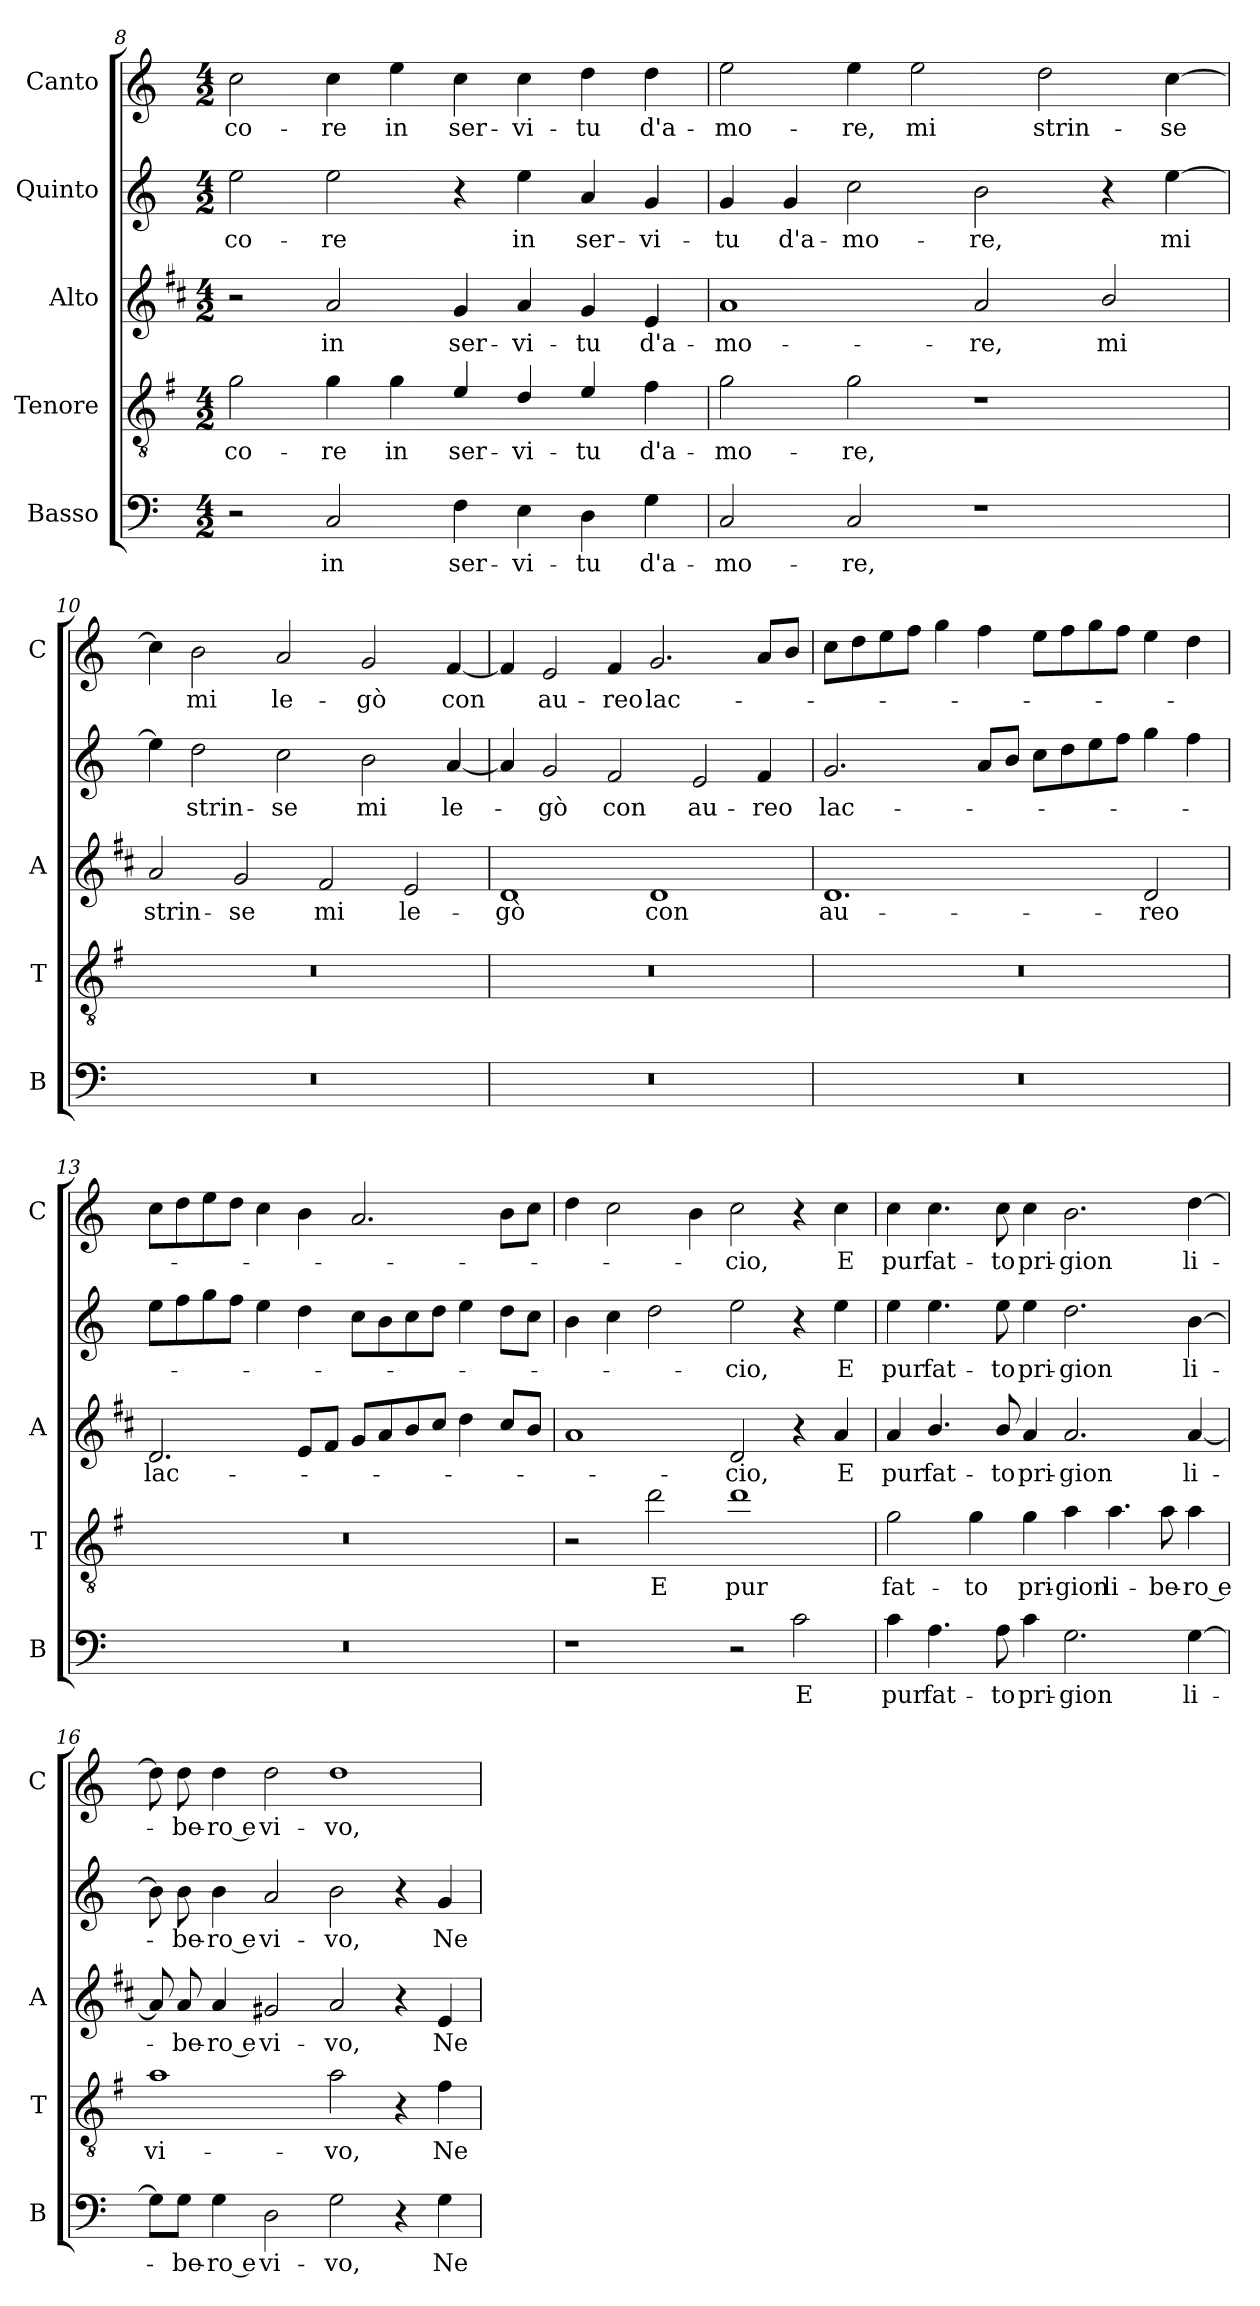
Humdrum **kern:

**kern	**text	**kern	**text	**kern	**text	**kern	**text	**kern	**text
*part5	*part5	*part4	*part4	*part3	*part3	*part2	*part2	*part1	*part1
*staff5	*staff5	*staff4	*staff4	*staff3	*staff3	*staff2	*staff2	*staff1	*staff1
*I"Basso	*	*I"Tenore	*	*I"Alto	*	*I"Quinto	*	*I"Canto	*
*I'B	*	*I'T	*	*I'A	*	*	*	*I'C	*
*clefF4	*	*clefGv2	*	*clefG2	*	*clefG2	*	*clefG2	*
*	*	*ITrd4c7	*	*ITrd1c2	*	*	*	*	*
*k[]	*	*k[]	*	*k[]	*	*k[]	*	*k[]	*
*C:	*	*C:	*	*C:	*	*C:	*	*C:	*
*M4/2	*	*M4/2	*	*M4/2	*	*M4/2	*	*M4/2	*
=8	=8	=8	=8	=8	=8	=8	=8	=8	=8
!	!	!	!LO:LY:b	!	!	!	!LO:LY:b	!	!LO:LY:b
2r	.	2c\	co-	2r	.	2ee\	co-	2cc\	co-
!	!LO:LY:b	!	!LO:LY:b	!	!LO:LY:b	!	!LO:LY:b	!	!LO:LY:b
2C/	in	4c\	-re	2g/	in	2ee\	-re	4cc\	-re
!	!	!	!LO:LY:b	!	!	!	!	!	!LO:LY:b
.	.	4c\	in	.	.	.	.	4ee\	in
!	!LO:LY:b	!	!LO:LY:b	!	!LO:LY:b	!	!	!	!LO:LY:b
4F\	ser-	4A/	ser-	4f/	ser-	4r	.	4cc\	ser-
!	!LO:LY:b	!	!LO:LY:b	!	!LO:LY:b	!	!LO:LY:b	!	!LO:LY:b
4E\	-vi-	4G/	-vi-	4g/	-vi-	4ee\	in	4cc\	-vi-
!	!LO:LY:b	!	!LO:LY:b	!	!LO:LY:b	!	!LO:LY:b	!	!LO:LY:b
4D\	-tu	4A/	-tu	4f/	-tu	4a/	ser-	4dd\	-tu
!	!LO:LY:b	!	!LO:LY:b	!	!LO:LY:b	!	!LO:LY:b	!	!LO:LY:b
4G\	d'a-	4B\	d'a-	4d/	d'a-	4g/	-vi-	4dd\	d'a-
=9	=9	=9	=9	=9	=9	=9	=9	=9	=9
!	!LO:LY:b	!	!LO:LY:b	!	!LO:LY:b	!	!LO:LY:b	!	!LO:LY:b
2C/	-mo-	2c\	-mo-	1g	-mo-	4g/	-tu	2ee\	-mo-
!	!	!	!	!	!	!	!LO:LY:b	!	!
.	.	.	.	.	.	4g/	d'a-	.	.
!	!LO:LY:b	!	!LO:LY:b	!	!	!	!LO:LY:b	!	!LO:LY:b
2C/	-re,	2c\	-re,	.	.	2cc\	-mo-	4ee\	-re,
!	!	!	!	!	!	!	!	!	!LO:LY:b
.	.	.	.	.	.	.	.	2ee\	mi
!	!	!	!	!	!LO:LY:b	!	!LO:LY:b	!	!
1r	.	1r	.	2g/	-re,	2b\	-re,	.	.
!	!	!	!	!	!	!	!	!	!LO:LY:b
.	.	.	.	.	.	.	.	2dd\	strin-
!	!	!	!	!	!LO:LY:b	!	!	!	!
.	.	.	.	2a/	mi	4r	.	.	.
!	!	!	!	!	!	!	!LO:LY:b	!	!LO:LY:b
.	.	.	.	.	.	[4ee\	mi	[4cc\	-se
=10	=10	=10	=10	=10	=10	=10	=10	=10	=10
!	!	!	!	!	!LO:LY:b	!	!	!	!
0r	.	0r	.	2g/	strin-	4ee\]	.	4cc\]	.
!	!	!	!	!	!	!	!LO:LY:b	!	!LO:LY:b
.	.	.	.	.	.	2dd\	strin-	2b\	mi
!	!	!	!	!	!LO:LY:b	!	!	!	!
.	.	.	.	2f/	-se	.	.	.	.
!	!	!	!	!	!	!	!LO:LY:b	!	!LO:LY:b
.	.	.	.	.	.	2cc\	-se	2a/	le-
!	!	!	!	!	!LO:LY:b	!	!	!	!
.	.	.	.	2e/	mi	.	.	.	.
!	!	!	!	!	!	!	!LO:LY:b	!	!LO:LY:b
.	.	.	.	.	.	2b\	mi	2g/	-gò
!	!	!	!	!	!LO:LY:b	!	!	!	!
.	.	.	.	2d/	le-	.	.	.	.
!	!	!	!	!	!	!	!LO:LY:b	!	!LO:LY:b
.	.	.	.	.	.	[4a/	le-	[4f/	con
!!LO:LB:g=z
=11	=11	=11	=11	=11	=11	=11	=11	=11	=11
!	!	!	!	!	!LO:LY:b	!	!	!	!
0r	.	0r	.	1c	-gò	4a/]	.	4f/]	.
!	!	!	!	!	!	!	!LO:LY:b	!	!LO:LY:b
.	.	.	.	.	.	2g/	-gò	2e/	au-
!	!	!	!	!	!	!	!LO:LY:b	!	!LO:LY:b
.	.	.	.	.	.	2f/	con	4f/	-reo
!	!	!	!	!	!LO:LY:b	!	!	!	!LO:LY:b
.	.	.	.	1c	con	.	.	2.g/	lac-
!	!	!	!	!	!	!	!LO:LY:b	!	!
.	.	.	.	.	.	2e/	au-	.	.
!	!	!	!	!	!	!	!LO:LY:b	!	!
.	.	.	.	.	.	4f/	-reo	8a/L	.
.	.	.	.	.	.	.	.	8b/J	.
=12	=12	=12	=12	=12	=12	=12	=12	=12	=12
!	!	!	!	!	!LO:LY:b	!	!LO:LY:b	!	!
0r	.	0r	.	1.c	au-	2.g/	lac-	8cc\L	.
.	.	.	.	.	.	.	.	8dd\	.
.	.	.	.	.	.	.	.	8ee\	.
.	.	.	.	.	.	.	.	8ff\J	.
.	.	.	.	.	.	.	.	4gg\	.
.	.	.	.	.	.	8a/L	.	4ff\	.
.	.	.	.	.	.	8b/J	.	.	.
.	.	.	.	.	.	8cc\L	.	8ee\L	.
.	.	.	.	.	.	8dd\	.	8ff\	.
.	.	.	.	.	.	8ee\	.	8gg\	.
.	.	.	.	.	.	8ff\J	.	8ff\J	.
!	!	!	!	!	!LO:LY:b	!	!	!	!
.	.	.	.	2c/	-reo	4gg\	.	4ee\	.
.	.	.	.	.	.	4ff\	.	4dd\	.
=13	=13	=13	=13	=13	=13	=13	=13	=13	=13
!	!	!	!	!	!LO:LY:b	!	!	!	!
0r	.	0r	.	2.c/	lac-	8ee\L	.	8cc\L	.
.	.	.	.	.	.	8ff\	.	8dd\	.
.	.	.	.	.	.	8gg\	.	8ee\	.
.	.	.	.	.	.	8ff\J	.	8dd\J	.
.	.	.	.	.	.	4ee\	.	4cc\	.
.	.	.	.	8d/L	.	4dd\	.	4b\	.
.	.	.	.	8e/J	.	.	.	.	.
.	.	.	.	8f/L	.	8cc\L	.	2.a/	.
.	.	.	.	8g/	.	8b\	.	.	.
.	.	.	.	8a/	.	8cc\	.	.	.
.	.	.	.	8b/J	.	8dd\J	.	.	.
.	.	.	.	4cc\	.	4ee\	.	.	.
.	.	.	.	8b/L	.	8dd\L	.	8b\L	.
.	.	.	.	8a/J	.	8cc\J	.	8cc\J	.
!!LO:LB:g=z
=14	=14	=14	=14	=14	=14	=14	=14	=14	=14
1r	.	2r	.	1g	.	4b\	.	4dd\	.
.	.	.	.	.	.	4cc\	.	2cc\	.
!	!	!	!LO:LY:b	!	!	!	!	!	!
.	.	2g\	E	.	.	2dd\	.	.	.
.	.	.	.	.	.	.	.	4b\	.
!	!	!	!LO:LY:b	!	!LO:LY:b	!	!LO:LY:b	!	!LO:LY:b
2r	.	1g	pur	2c/	-cio,	2ee\	-cio,	2cc\	-cio,
!	!LO:LY:b	!	!	!	!	!	!	!	!
2c\	E	.	.	4r	.	4r	.	4r	.
!	!	!	!	!	!LO:LY:b	!	!LO:LY:b	!	!LO:LY:b
.	.	.	.	4g/	E	4ee\	E	4cc\	E
=15	=15	=15	=15	=15	=15	=15	=15	=15	=15
!	!LO:LY:b	!	!LO:LY:b	!	!LO:LY:b	!	!LO:LY:b	!	!LO:LY:b
4c\	pur	2c\	fat-	4g/	pur	4ee\	pur	4cc\	pur
!	!LO:LY:b	!	!	!	!LO:LY:b	!	!LO:LY:b	!	!LO:LY:b
4.A\	fat-	.	.	4.a/	fat-	4.ee\	fat-	4.cc\	fat-
!	!	!	!LO:LY:b	!	!	!	!	!	!
.	.	4c\	-to	.	.	.	.	.	.
!	!LO:LY:b	!	!	!	!LO:LY:b	!	!LO:LY:b	!	!LO:LY:b
8A\	-to	.	.	8a/	-to	8ee\	-to	8cc\	-to
!	!LO:LY:b	!	!LO:LY:b	!	!LO:LY:b	!	!LO:LY:b	!	!LO:LY:b
4c\	pri-	4c\	pri-	4g/	pri-	4ee\	pri-	4cc\	pri-
!	!LO:LY:b	!	!LO:LY:b	!	!LO:LY:b	!	!LO:LY:b	!	!LO:LY:b
2.G\	-gion	4d\	-gion	2.g/	-gion	2.dd\	-gion	2.b\	-gion
!	!	!	!LO:LY:b	!	!	!	!	!	!
.	.	4.d\	li-	.	.	.	.	.	.
!	!	!	!LO:LY:b	!	!	!	!	!	!
.	.	8d\	-be-	.	.	.	.	.	.
!	!LO:LY:b	!	!LO:LY:b	!	!LO:LY:b	!	!LO:LY:b	!	!LO:LY:b
[4G\	li-	4d\	-ro e	[4g/	li-	[4b\	li-	[4dd\	li-
=16	=16	=16	=16	=16	=16	=16	=16	=16	=16
!	!	!	!LO:LY:b	!	!	!	!	!	!
8G\L]	.	1d	vi-	8g/]	.	8b\]	.	8dd\]	.
!	!LO:LY:b	!	!	!	!LO:LY:b	!	!LO:LY:b	!	!LO:LY:b
8G\J	-be-	.	.	8g/	-be-	8b\	-be-	8dd\	-be-
!	!LO:LY:b	!	!	!	!LO:LY:b	!	!LO:LY:b	!	!LO:LY:b
4G\	-ro e	.	.	4g/	-ro e	4b\	-ro e	4dd\	-ro e
!	!LO:LY:b	!	!	!	!LO:LY:b	!	!LO:LY:b	!	!LO:LY:b
2D\	vi-	.	.	2f#X/	vi-	2a/	vi-	2dd\	vi-
!	!LO:LY:b	!	!LO:LY:b	!	!LO:LY:b	!	!LO:LY:b	!	!LO:LY:b
2G\	-vo,	2d\	-vo,	2g/	-vo,	2b\	-vo,	1dd	-vo,
4r	.	4r	.	4r	.	4r	.	.	.
!	!LO:LY:b	!	!LO:LY:b	!	!LO:LY:b	!	!LO:LY:b	!	!
4G\	Ne	4B\	Ne	4d/	Ne	4g/	Ne	.	.
=	=	=	=	=	=	=	=	=	=
*-	*-	*-	*-	*-	*-	*-	*-	*-	*-
